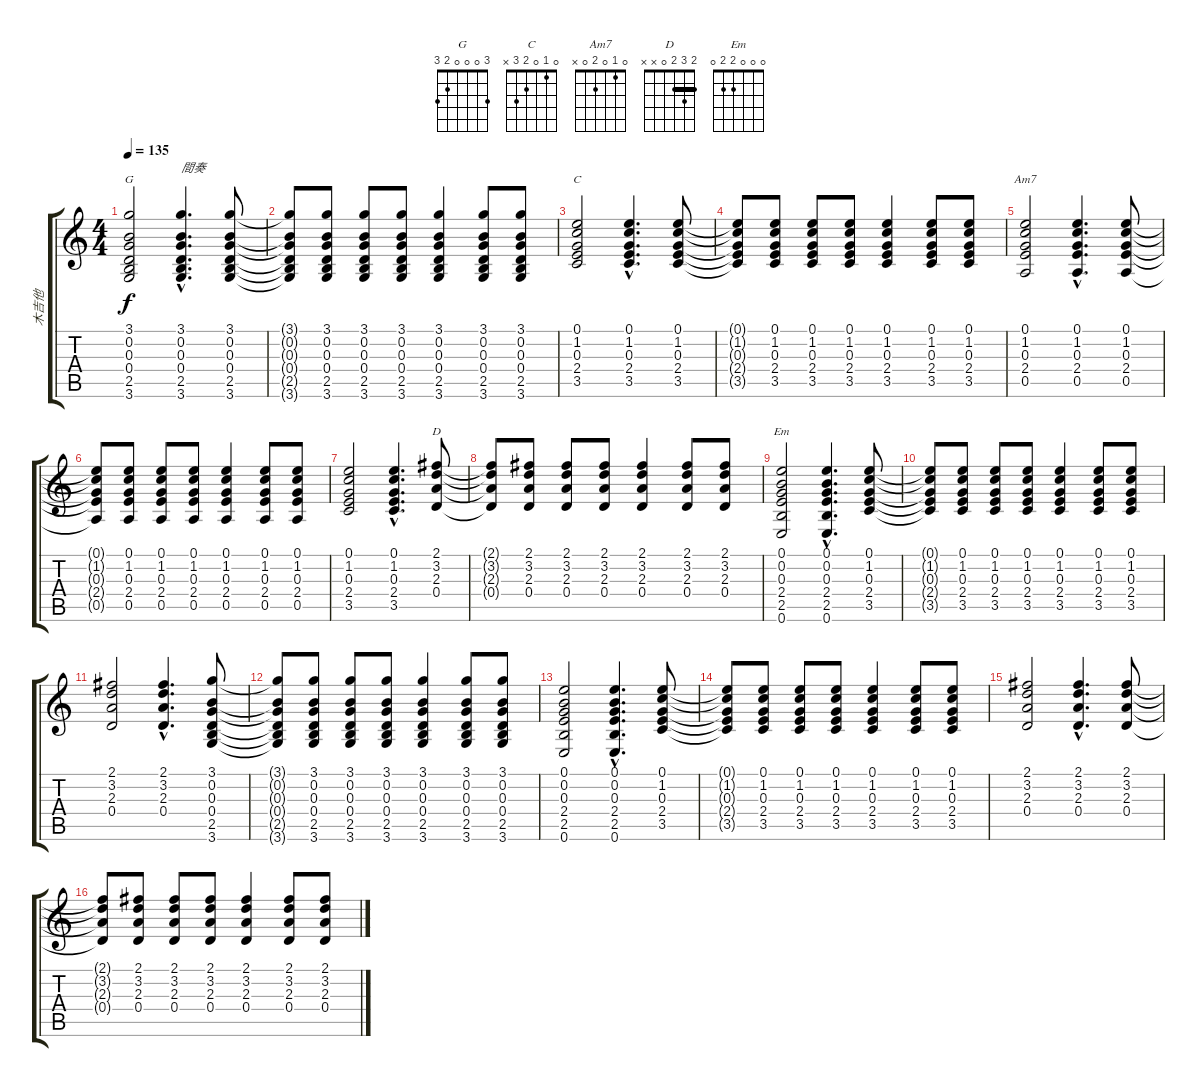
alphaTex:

\track ("木吉他" "木吉他") {instrument acousticguitarnylon}
\staff {score tabs}
\tuning (E4 B3 G3 D3 A2 E2) {hide}
\chord ("G" 3 0 0 0 2 3)
\chord ("C" 0 1 0 2 3 x)
\chord ("Am7" 0 1 0 2 0 x)
\chord ("D" 2 3 2 0 x x) {barre 2}
\chord ("Em" 0 0 0 2 2 0)
\ts (4 4)
\tempo 135
\clef g2
\ks c
(3.1 0.2 0.3 0.4 2.5 3.6).2{ch "G" dy f} (3.1{hac} 0.2{hac} 0.3{hac} 0.4{hac} 2.5{hac} 3.6{hac}).4{d txt "間奏"} (3.1 0.2 0.3 0.4 2.5 3.6).8 |
(3.1{t} 0.2{t} 0.3{t} 0.4{t} 2.5{t} 3.6{t}).8 (3.1 0.2 0.3 0.4 2.5 3.6).8 (3.1 0.2 0.3 0.4 2.5 3.6).8 (3.1 0.2 0.3 0.4 2.5 3.6).8 (3.1 0.2 0.3 0.4 2.5 3.6).4 (3.1 0.2 0.3 0.4 2.5 3.6).8 (3.1 0.2 0.3 0.4 2.5 3.6).8 |
(0.1 1.2 0.3 2.4 3.5).2{ch "C"} (0.1{hac} 1.2{hac} 0.3{hac} 2.4{hac} 3.5{hac}).4{d} (0.1 1.2 0.3 2.4 3.5).8 |
(0.1{t} 1.2{t} 0.3{t} 2.4{t} 3.5{t}).8 (0.1 1.2 0.3 2.4 3.5).8 (0.1 1.2 0.3 2.4 3.5).8 (0.1 1.2 0.3 2.4 3.5).8 (0.1 1.2 0.3 2.4 3.5).4 (0.1 1.2 0.3 2.4 3.5).8 (0.1 1.2 0.3 2.4 3.5).8 |
(0.1 1.2 0.3 2.4 0.5).2{ch "Am7"} (0.1{hac} 1.2{hac} 0.3{hac} 2.4{hac} 0.5{hac}).4{d} (0.1 1.2 0.3 2.4 0.5).8 |
(0.1{t} 1.2{t} 0.3{t} 2.4{t} 0.5{t}).8 (0.1 1.2 0.3 2.4 0.5).8 (0.1 1.2 0.3 2.4 0.5).8 (0.1 1.2 0.3 2.4 0.5).8 (0.1 1.2 0.3 2.4 0.5).4 (0.1 1.2 0.3 2.4 0.5).8 (0.1 1.2 0.3 2.4 0.5).8 |
(0.1 1.2 0.3 2.4 3.5).2 (0.1{hac} 1.2{hac} 0.3{hac} 2.4{hac} 3.5{hac}).4{d} (2.1 3.2 2.3 0.4).8{ch "D"} |
(2.1{t} 3.2{t} 2.3{t} 0.4{t}).8 (2.1 3.2 2.3 0.4).8 (2.1 3.2 2.3 0.4).8 (2.1 3.2 2.3 0.4).8 (2.1 3.2 2.3 0.4).4 (2.1 3.2 2.3 0.4).8 (2.1 3.2 2.3 0.4).8 |
(0.1 0.2 0.3 2.4 2.5 0.6).2{ch "Em"} (0.1{hac} 0.2{hac} 0.3{hac} 2.4{hac} 2.5{hac} 0.6{hac}).4{d} (0.1 1.2 0.3 2.4 3.5).8 |
(0.1{t} 1.2{t} 0.3{t} 2.4{t} 3.5{t}).8 (0.1 1.2 0.3 2.4 3.5).8 (0.1 1.2 0.3 2.4 3.5).8 (0.1 1.2 0.3 2.4 3.5).8 (0.1 1.2 0.3 2.4 3.5).4 (0.1 1.2 0.3 2.4 3.5).8 (0.1 1.2 0.3 2.4 3.5).8 |
(2.1 3.2 2.3 0.4).2 (2.1{hac} 3.2{hac} 2.3{hac} 0.4{hac}).4{d} (3.1 0.2 0.3 0.4 2.5 3.6).8 |
(3.1{t} 0.2{t} 0.3{t} 0.4{t} 2.5{t} 3.6{t}).8 (3.1 0.2 0.3 0.4 2.5 3.6).8 (3.1 0.2 0.3 0.4 2.5 3.6).8 (3.1 0.2 0.3 0.4 2.5 3.6).8 (3.1 0.2 0.3 0.4 2.5 3.6).4 (3.1 0.2 0.3 0.4 2.5 3.6).8 (3.1 0.2 0.3 0.4 2.5 3.6).8 |
(0.1 0.2 0.3 2.4 2.5 0.6).2 (0.1{hac} 0.2{hac} 0.3{hac} 2.4{hac} 2.5{hac} 0.6{hac}).4{d} (0.1 1.2 0.3 2.4 3.5).8 |
(0.1{t} 1.2{t} 0.3{t} 2.4{t} 3.5{t}).8 (0.1 1.2 0.3 2.4 3.5).8 (0.1 1.2 0.3 2.4 3.5).8 (0.1 1.2 0.3 2.4 3.5).8 (0.1 1.2 0.3 2.4 3.5).4 (0.1 1.2 0.3 2.4 3.5).8 (0.1 1.2 0.3 2.4 3.5).8 |
(2.1 3.2 2.3 0.4).2 (2.1{hac} 3.2{hac} 2.3{hac} 0.4{hac}).4{d} (2.1 3.2 2.3 0.4).8 |
(2.1{t} 3.2{t} 2.3{t} 0.4{t}).8 (2.1 3.2 2.3 0.4).8 (2.1 3.2 2.3 0.4).8 (2.1 3.2 2.3 0.4).8 (2.1 3.2 2.3 0.4).4 (2.1 3.2 2.3 0.4).8 (2.1 3.2 2.3 0.4).8
